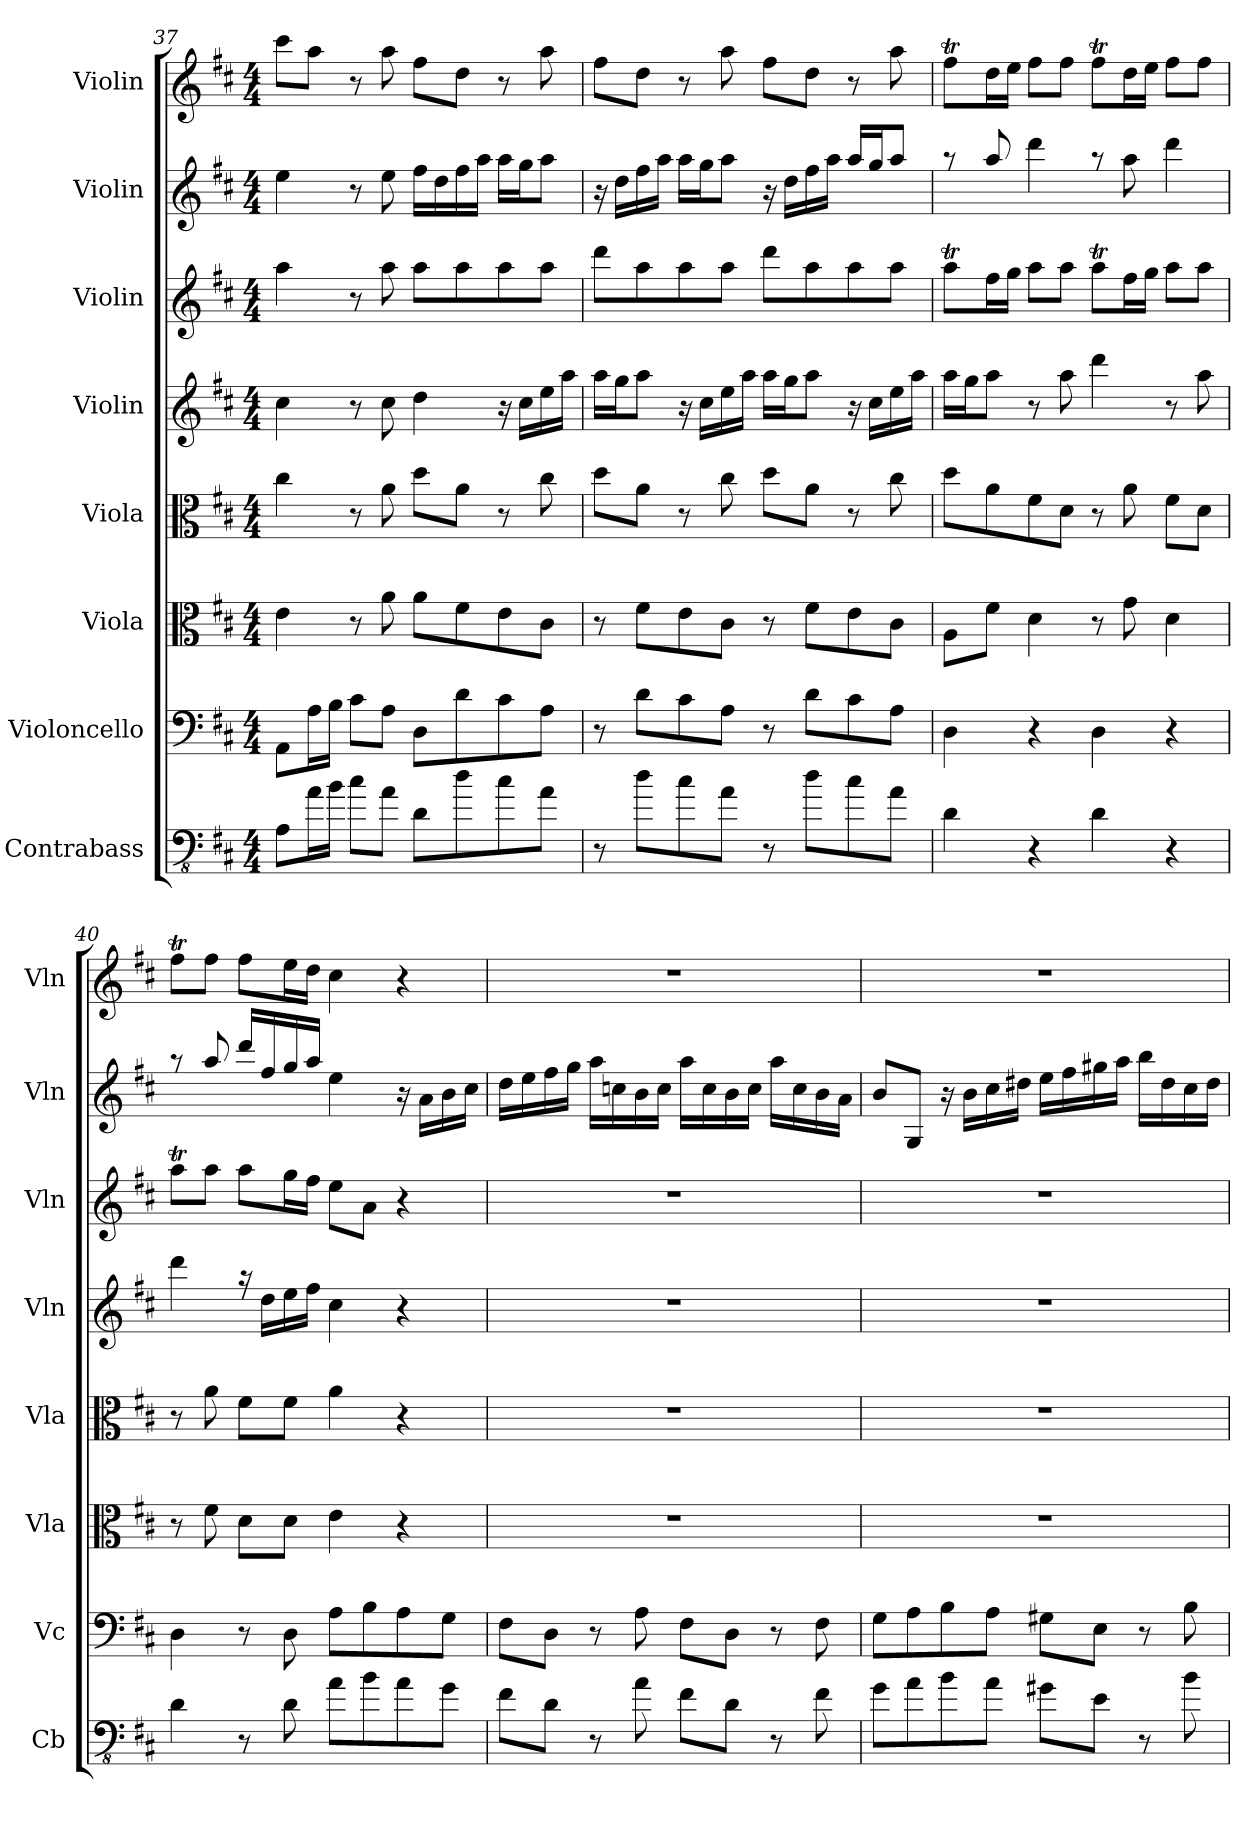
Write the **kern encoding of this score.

**kern	**kern	**kern	**kern	**kern	**kern	**kern	**kern
*part8	*part7	*part6	*part5	*part4	*part3	*part2	*part1
*staff8	*staff7	*staff6	*staff5	*staff4	*staff3	*staff2	*staff1
*I"Contrabass	*I"Violoncello	*I"Viola	*I"Viola	*I"Violin	*I"Violin	*I"Violin	*I"Violin
*I'Cb	*I'Vc	*I'Vla	*I'Vla	*I'Vln	*I'Vln	*I'Vln	*I'Vln
!!LO:PB:g=z
*clefFv4	*clefF4	*clefC3	*clefC3	*clefG2	*clefG2	*clefG2	*clefG2
*ITrd7c12	*	*	*	*	*	*	*
*k[f#c#]	*k[f#c#]	*k[f#c#]	*k[f#c#]	*k[f#c#]	*k[f#c#]	*k[f#c#]	*k[f#c#]
*M4/4	*M4/4	*M4/4	*M4/4	*M4/4	*M4/4	*M4/4	*M4/4
=37	=37	=37	=37	=37	=37	=37	=37
8AAA\L	8AA\L	4e\	4cc#\	4cc#\	4aa\	4ee\	8ccc#\L
16AA\L	16A\L	.	.	.	.	.	8aa\J
16BB\JJ	16B\JJ	.	.	.	.	.	.
8C#\L	8c#\L	8r	8r	8r	8r	8r	8r
8AA\J	8A\J	8a\	8a\	8cc#\	8aa\	8ee\	8aa\
8DD\L	8D\L	8a\L	8dd\L	4dd\	8aa\L	16ff#\LL	8ff#\L
.	.	.	.	.	.	16dd\	.
8D\	8d\	8f#\	8a\J	.	8aa\	16ff#\	8dd\J
.	.	.	.	.	.	16aa\JJ	.
8C#\	8c#\	8e\	8r	16r	8aa\	16aa\LL	8r
.	.	.	.	16cc#\LL	.	16gg\J	.
8AA\J	8A\J	8c#\J	8cc#\	16ee\	8aa\J	8aa\J	8aa\
.	.	.	.	16aa\JJ	.	.	.
=38	=38	=38	=38	=38	=38	=38	=38
8r	8r	8r	8dd\L	16aa\LL	8ddd\L	16r	8ff#\L
.	.	.	.	16gg\J	.	16dd\LL	.
8D\L	8d\L	8f#\L	8a\J	8aa\J	8aa\	16ff#\	8dd\J
.	.	.	.	.	.	16aa\JJ	.
8C#\	8c#\	8e\	8r	16r	8aa\	16aa\LL	8r
.	.	.	.	16cc#\LL	.	16gg\J	.
8AA\J	8A\J	8c#\J	8cc#\	16ee\	8aa\J	8aa\J	8aa\
.	.	.	.	16aa\JJ	.	.	.
8r	8r	8r	8dd\L	16aa\LL	8ddd\L	16r	8ff#\L
.	.	.	.	16gg\J	.	16dd\LL	.
8D\L	8d\L	8f#\L	8a\J	8aa\J	8aa\	16ff#\	8dd\J
.	.	.	.	.	.	16aa\JJ	.
8C#\	8c#\	8e\	8r	16r	8aa\	16aa/LL	8r
.	.	.	.	16cc#\LL	.	16gg/J	.
8AA\J	8A\J	8c#\J	8cc#\	16ee\	8aa\J	8aa/J	8aa\
.	.	.	.	16aa\JJ	.	.	.
=39	=39	=39	=39	=39	=39	=39	=39
4DD\	4D\	8A\L	8dd\L	16aa\LL	8aaT\L	8raa	8ff#t\L
.	.	.	.	16gg\J	.	.	.
.	.	8f#\J	8a\	8aa\J	16ff#\L	8aa/	16dd\L
.	.	.	.	.	16gg\JJ	.	16ee\JJ
4r	4r	4d\	8f#\	8r	8aa\L	4ddd\	8ff#\L
.	.	.	8d\J	8aa\	8aa\J	.	8ff#\J
4DD\	4D\	8r	8r	4ddd\	8aaT\L	8raa	8ff#t\L
.	.	8g\	8a\	.	16ff#\L	8aa\	16dd\L
.	.	.	.	.	16gg\JJ	.	16ee\JJ
4r	4r	4d\	8f#\L	8r	8aa\L	4ddd\	8ff#\L
.	.	.	8d\J	8aa\	8aa\J	.	8ff#\J
!!LO:PB:g=z
=40	=40	=40	=40	=40	=40	=40	=40
4DD\	4D\	8r	8r	4ddd\	8aaT\L	8raa	8ff#t\L
.	.	8f#\	8a\	.	8aa\J	8aa/	8ff#\J
8r	8r	8d\L	8f#\L	16raa	8aa\L	16ddd/LL	8ff#\L
.	.	.	.	16dd\LL	.	16ff#/	.
8DD\	8D\	8d\J	8f#\J	16ee\	16gg\L	16gg/	16ee\L
.	.	.	.	16ff#\JJ	16ff#\JJ	16aa/JJ	16dd\JJ
8AA\L	8A\L	4e\	4a\	4cc#\	8ee\L	4ee\	4cc#\
8BB\	8B\	.	.	.	8a\J	.	.
8AA\	8A\	4r	4r	4r	4r	16r	4r
.	.	.	.	.	.	16a\LL	.
8GG\J	8G\J	.	.	.	.	16b\	.
.	.	.	.	.	.	16cc#\JJ	.
=41	=41	=41	=41	=41	=41	=41	=41
8FF#\L	8F#\L	1r	1r	1r	1r	16dd\LL	1r
.	.	.	.	.	.	16ee\	.
8DD\J	8D\J	.	.	.	.	16ff#\	.
.	.	.	.	.	.	16gg\JJ	.
8r	8r	.	.	.	.	16aa\LL	.
.	.	.	.	.	.	16ccn\	.
8AA\	8A\	.	.	.	.	16b\	.
.	.	.	.	.	.	16cc\JJ	.
8FF#\L	8F#\L	.	.	.	.	16aa\LL	.
.	.	.	.	.	.	16cc\	.
8DD\J	8D\J	.	.	.	.	16b\	.
.	.	.	.	.	.	16cc\JJ	.
8r	8r	.	.	.	.	16aa\LL	.
.	.	.	.	.	.	16cc\	.
8FF#\	8F#\	.	.	.	.	16b\	.
.	.	.	.	.	.	16a\JJ	.
=42	=42	=42	=42	=42	=42	=42	=42
8GG\L	8G\L	1r	1r	1r	1r	8b/L	1r
8AA\	8A\	.	.	.	.	8G/J	.
8BB\	8B\	.	.	.	.	16r	.
.	.	.	.	.	.	16b\LL	.
8AA\J	8A\J	.	.	.	.	16cc#\	.
.	.	.	.	.	.	16dd#X\JJ	.
8GG#X\L	8G#X\L	.	.	.	.	16ee\LL	.
.	.	.	.	.	.	16ff#\	.
8EE\J	8E\J	.	.	.	.	16gg#X\	.
.	.	.	.	.	.	16aa\JJ	.
8r	8r	.	.	.	.	16bb\LL	.
.	.	.	.	.	.	16dd#\	.
8BB\	8B\	.	.	.	.	16cc#\	.
.	.	.	.	.	.	16dd#\JJ	.
=	=	=	=	=	=	=	=
*-	*-	*-	*-	*-	*-	*-	*-
